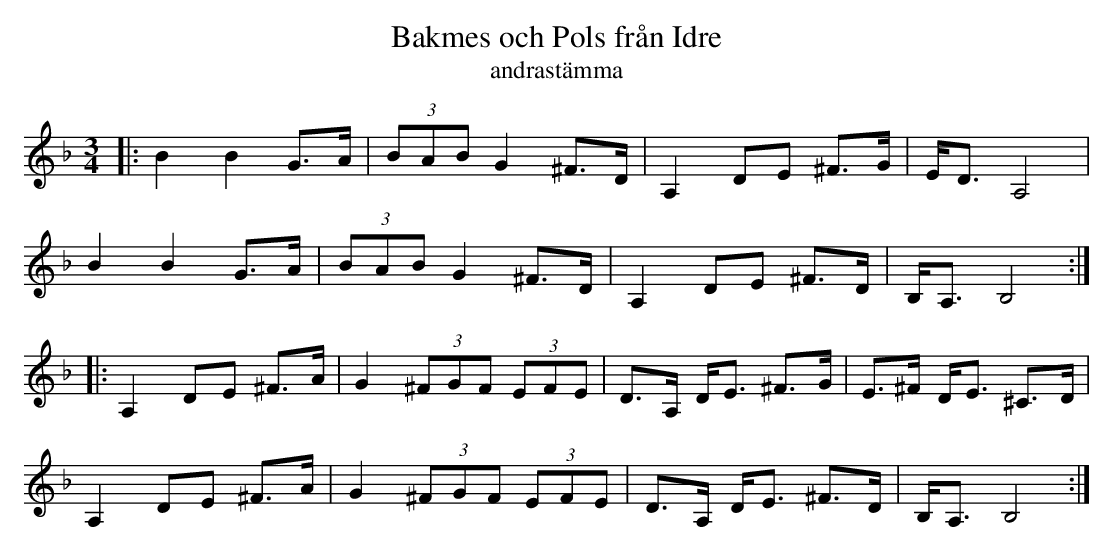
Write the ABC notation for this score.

X:1
T: Bakmes och Pols från Idre
T: andrastämma
M: 3/4
L: 1/8
K: Gdor
V:2
|: B2 B2 G>A | (3:2 BAB G2 ^F>D | A,2 DE ^F>G | E<D A,4 |
B2 B2 G>A | (3:2 BAB G2 ^F>D | A,2 DE ^F>D | B,<A, B,4 :|
|: A,2 DE ^F>A | G2 (3:2 ^FGF (3:2 EFE | D>A, D<E ^F>G |E>^F D<E ^C>D |
A,2 DE ^F>A | G2 (3:2 ^FGF (3:2 EFE | D>A, D<E ^F>D | B,<A, B,4 :|]
